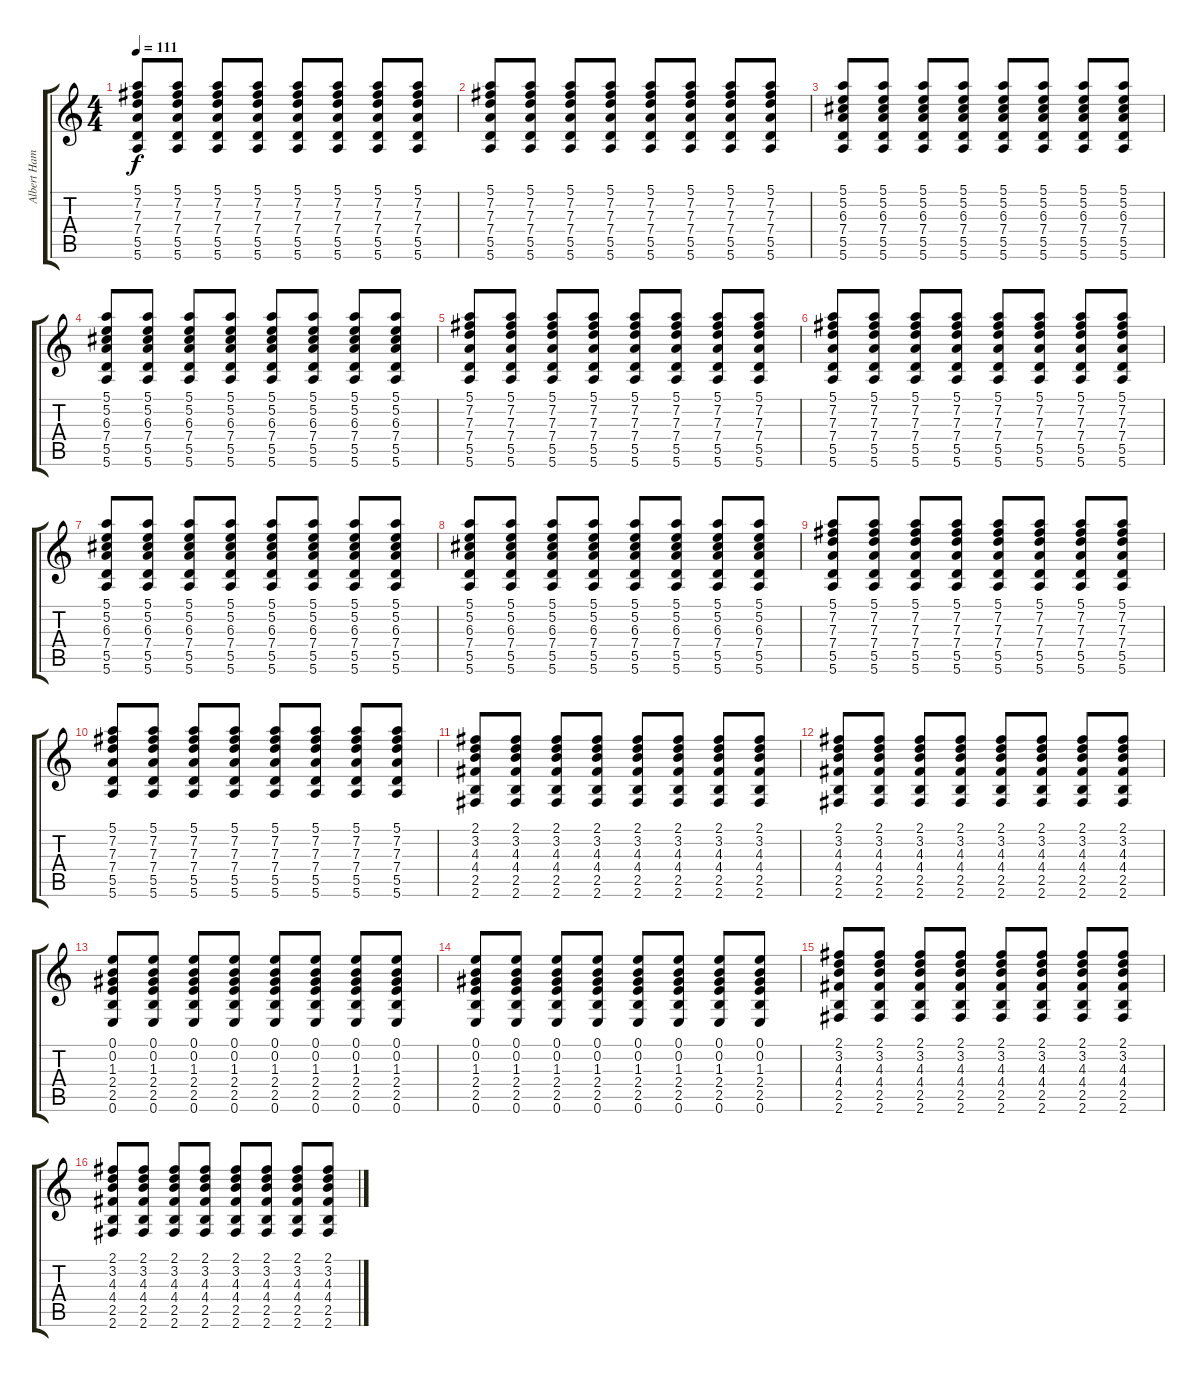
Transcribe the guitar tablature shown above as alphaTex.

\track ("Albert Hammond Jr." "Albert Ham") {instrument distortionguitar}
\staff {score tabs}
\tuning (E4 B3 G3 D3 A2 E2) {hide}
\ts (4 4)
\tempo 111
\clef g2
\ks c
(5.1 7.2 7.3 7.4 5.5 5.6).8{dy f} (5.1 7.2 7.3 7.4 5.5 5.6).8 (5.1 7.2 7.3 7.4 5.5 5.6).8 (5.1 7.2 7.3 7.4 5.5 5.6).8 (5.1 7.2 7.3 7.4 5.5 5.6).8 (5.1 7.2 7.3 7.4 5.5 5.6).8 (5.1 7.2 7.3 7.4 5.5 5.6).8 (5.1 7.2 7.3 7.4 5.5 5.6).8 |
(5.1 7.2 7.3 7.4 5.5 5.6).8 (5.1 7.2 7.3 7.4 5.5 5.6).8 (5.1 7.2 7.3 7.4 5.5 5.6).8 (5.1 7.2 7.3 7.4 5.5 5.6).8 (5.1 7.2 7.3 7.4 5.5 5.6).8 (5.1 7.2 7.3 7.4 5.5 5.6).8 (5.1 7.2 7.3 7.4 5.5 5.6).8 (5.1 7.2 7.3 7.4 5.5 5.6).8 |
(5.1 5.2 6.3 7.4 5.5 5.6).8 (5.1 5.2 6.3 7.4 5.5 5.6).8 (5.1 5.2 6.3 7.4 5.5 5.6).8 (5.1 5.2 6.3 7.4 5.5 5.6).8 (5.1 5.2 6.3 7.4 5.5 5.6).8 (5.1 5.2 6.3 7.4 5.5 5.6).8 (5.1 5.2 6.3 7.4 5.5 5.6).8 (5.1 5.2 6.3 7.4 5.5 5.6).8 |
(5.1 5.2 6.3 7.4 5.5 5.6).8 (5.1 5.2 6.3 7.4 5.5 5.6).8 (5.1 5.2 6.3 7.4 5.5 5.6).8 (5.1 5.2 6.3 7.4 5.5 5.6).8 (5.1 5.2 6.3 7.4 5.5 5.6).8 (5.1 5.2 6.3 7.4 5.5 5.6).8 (5.1 5.2 6.3 7.4 5.5 5.6).8 (5.1 5.2 6.3 7.4 5.5 5.6).8 |
(5.1 7.2 7.3 7.4 5.5 5.6).8 (5.1 7.2 7.3 7.4 5.5 5.6).8 (5.1 7.2 7.3 7.4 5.5 5.6).8 (5.1 7.2 7.3 7.4 5.5 5.6).8 (5.1 7.2 7.3 7.4 5.5 5.6).8 (5.1 7.2 7.3 7.4 5.5 5.6).8 (5.1 7.2 7.3 7.4 5.5 5.6).8 (5.1 7.2 7.3 7.4 5.5 5.6).8 |
(5.1 7.2 7.3 7.4 5.5 5.6).8 (5.1 7.2 7.3 7.4 5.5 5.6).8 (5.1 7.2 7.3 7.4 5.5 5.6).8 (5.1 7.2 7.3 7.4 5.5 5.6).8 (5.1 7.2 7.3 7.4 5.5 5.6).8 (5.1 7.2 7.3 7.4 5.5 5.6).8 (5.1 7.2 7.3 7.4 5.5 5.6).8 (5.1 7.2 7.3 7.4 5.5 5.6).8 |
(5.1 5.2 6.3 7.4 5.5 5.6).8 (5.1 5.2 6.3 7.4 5.5 5.6).8 (5.1 5.2 6.3 7.4 5.5 5.6).8 (5.1 5.2 6.3 7.4 5.5 5.6).8 (5.1 5.2 6.3 7.4 5.5 5.6).8 (5.1 5.2 6.3 7.4 5.5 5.6).8 (5.1 5.2 6.3 7.4 5.5 5.6).8 (5.1 5.2 6.3 7.4 5.5 5.6).8 |
(5.1 5.2 6.3 7.4 5.5 5.6).8 (5.1 5.2 6.3 7.4 5.5 5.6).8 (5.1 5.2 6.3 7.4 5.5 5.6).8 (5.1 5.2 6.3 7.4 5.5 5.6).8 (5.1 5.2 6.3 7.4 5.5 5.6).8 (5.1 5.2 6.3 7.4 5.5 5.6).8 (5.1 5.2 6.3 7.4 5.5 5.6).8 (5.1 5.2 6.3 7.4 5.5 5.6).8 |
(5.1 7.2 7.3 7.4 5.5 5.6).8 (5.1 7.2 7.3 7.4 5.5 5.6).8 (5.1 7.2 7.3 7.4 5.5 5.6).8 (5.1 7.2 7.3 7.4 5.5 5.6).8 (5.1 7.2 7.3 7.4 5.5 5.6).8 (5.1 7.2 7.3 7.4 5.5 5.6).8 (5.1 7.2 7.3 7.4 5.5 5.6).8 (5.1 7.2 7.3 7.4 5.5 5.6).8 |
(5.1 7.2 7.3 7.4 5.5 5.6).8 (5.1 7.2 7.3 7.4 5.5 5.6).8 (5.1 7.2 7.3 7.4 5.5 5.6).8 (5.1 7.2 7.3 7.4 5.5 5.6).8 (5.1 7.2 7.3 7.4 5.5 5.6).8 (5.1 7.2 7.3 7.4 5.5 5.6).8 (5.1 7.2 7.3 7.4 5.5 5.6).8 (5.1 7.2 7.3 7.4 5.5 5.6).8 |
(2.1 3.2 4.3 4.4 2.5 2.6).8 (2.1 3.2 4.3 4.4 2.5 2.6).8 (2.1 3.2 4.3 4.4 2.5 2.6).8 (2.1 3.2 4.3 4.4 2.5 2.6).8 (2.1 3.2 4.3 4.4 2.5 2.6).8 (2.1 3.2 4.3 4.4 2.5 2.6).8 (2.1 3.2 4.3 4.4 2.5 2.6).8 (2.1 3.2 4.3 4.4 2.5 2.6).8 |
(2.1 3.2 4.3 4.4 2.5 2.6).8 (2.1 3.2 4.3 4.4 2.5 2.6).8 (2.1 3.2 4.3 4.4 2.5 2.6).8 (2.1 3.2 4.3 4.4 2.5 2.6).8 (2.1 3.2 4.3 4.4 2.5 2.6).8 (2.1 3.2 4.3 4.4 2.5 2.6).8 (2.1 3.2 4.3 4.4 2.5 2.6).8 (2.1 3.2 4.3 4.4 2.5 2.6).8 |
(0.1 0.2 1.3 2.4 2.5 0.6).8 (0.1 0.2 1.3 2.4 2.5 0.6).8 (0.1 0.2 1.3 2.4 2.5 0.6).8 (0.1 0.2 1.3 2.4 2.5 0.6).8 (0.1 0.2 1.3 2.4 2.5 0.6).8 (0.1 0.2 1.3 2.4 2.5 0.6).8 (0.1 0.2 1.3 2.4 2.5 0.6).8 (0.1 0.2 1.3 2.4 2.5 0.6).8 |
(0.1 0.2 1.3 2.4 2.5 0.6).8 (0.1 0.2 1.3 2.4 2.5 0.6).8 (0.1 0.2 1.3 2.4 2.5 0.6).8 (0.1 0.2 1.3 2.4 2.5 0.6).8 (0.1 0.2 1.3 2.4 2.5 0.6).8 (0.1 0.2 1.3 2.4 2.5 0.6).8 (0.1 0.2 1.3 2.4 2.5 0.6).8 (0.1 0.2 1.3 2.4 2.5 0.6).8 |
(2.1 3.2 4.3 4.4 2.5 2.6).8 (2.1 3.2 4.3 4.4 2.5 2.6).8 (2.1 3.2 4.3 4.4 2.5 2.6).8 (2.1 3.2 4.3 4.4 2.5 2.6).8 (2.1 3.2 4.3 4.4 2.5 2.6).8 (2.1 3.2 4.3 4.4 2.5 2.6).8 (2.1 3.2 4.3 4.4 2.5 2.6).8 (2.1 3.2 4.3 4.4 2.5 2.6).8 |
(2.1 3.2 4.3 4.4 2.5 2.6).8 (2.1 3.2 4.3 4.4 2.5 2.6).8 (2.1 3.2 4.3 4.4 2.5 2.6).8 (2.1 3.2 4.3 4.4 2.5 2.6).8 (2.1 3.2 4.3 4.4 2.5 2.6).8 (2.1 3.2 4.3 4.4 2.5 2.6).8 (2.1 3.2 4.3 4.4 2.5 2.6).8 (2.1 3.2 4.3 4.4 2.5 2.6).8
